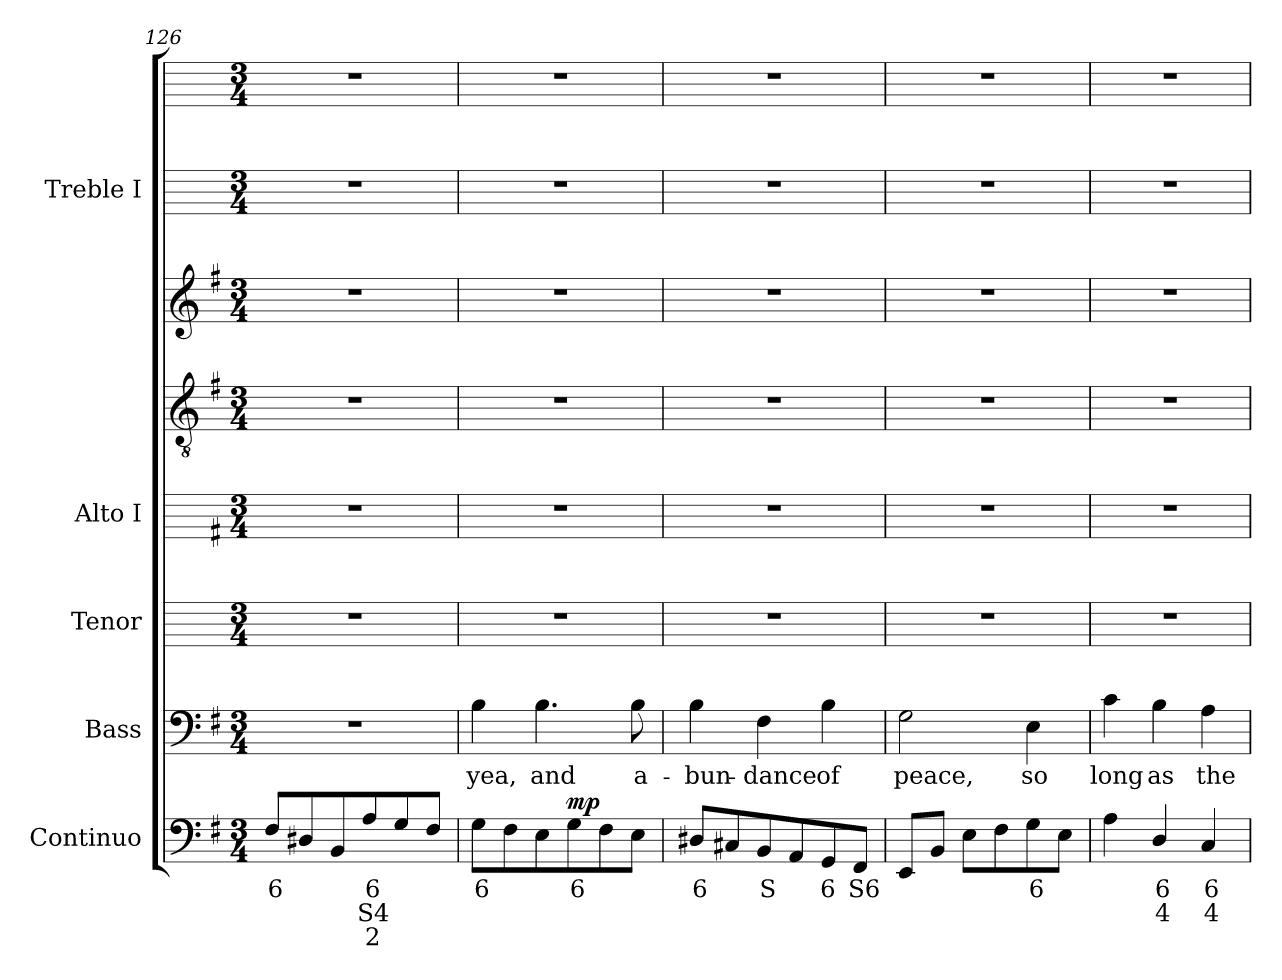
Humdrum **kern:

**kern	**text	**text	**text	**dynam	**kern	**text	**kern	**kern	**kern	**kern	**kern	**kern
*part5	*part5	*part5	*part5	*part5	*part4	*part4	*part3	*part2	*part2	*part2	*part1	*part1
*staff8	*staff8	*staff8	*staff8	*staff8	*staff7	*staff7	*staff6	*staff5	*staff4	*staff3	*staff2	*staff1
*I"Continuo	*	*	*	*	*I"Bass	*	*I"Tenor	*I"Alto I	*	*	*I"Treble I	*
*	*	*	*	*	*I'B	*	*I'T	*I'A	*	*	*	*
!!LO:LB:g=z
*clefF4	*	*	*	*	*clefF4	*	*	*	*clefGv2	*clefG2	*	*
*k[f#]	*	*	*	*	*k[f#]	*	*	*k[f#]	*k[f#]	*k[f#]	*	*
*G:	*	*	*	*	*G:	*	*	*G:	*G:	*G:	*	*
*M3/4	*	*	*	*	*M3/4	*	*M3/4	*M3/4	*M3/4	*M3/4	*M3/4	*M3/4
=126	=126	=126	=126	=126	=126	=126	=126	=126	=126	=126	=126	=126
!	!LO:LY:b	!	!	!	!LO:N:vis=1	!	!	!	!	!	!	!
8F#/L	6	.	.	.	2.r	.	2.r	2.r	2.r	2.r	2.r	2.r
8D#X/	.	.	.	.	.	.	.	.	.	.	.	.
8BB/	.	.	.	.	.	.	.	.	.	.	.	.
!	!LO:LY:b	!LO:LY:b	!LO:LY:b	!	!	!	!	!	!	!	!	!
8A/	6	S4	2	.	.	.	.	.	.	.	.	.
8G/	.	.	.	.	.	.	.	.	.	.	.	.
8F#/J	.	.	.	.	.	.	.	.	.	.	.	.
=127	=127	=127	=127	=127	=127	=127	=127	=127	=127	=127	=127	=127
!	!LO:LY:b	!	!	!	!	!LO:LY:b	!	!	!	!	!	!
8GL	6	.	.	.	4B	yea,	2.r	2.r	2.r	2.r	2.r	2.r
8F#	.	.	.	.	.	.	.	.	.	.	.	.
!	!	!	!	!	!	!LO:LY:b	!	!	!	!	!	!
8E	.	.	.	.	4.B	and	.	.	.	.	.	.
!	!LO:LY:b	!	!	!LO:DY:b	!	!	!	!	!	!	!	!
8G	6	.	.	mp	.	.	.	.	.	.	.	.
8F#	.	.	.	.	.	.	.	.	.	.	.	.
!	!	!	!	!	!	!LO:LY:b	!	!	!	!	!	!
8EJ	.	.	.	.	8B	a-	.	.	.	.	.	.
=128	=128	=128	=128	=128	=128	=128	=128	=128	=128	=128	=128	=128
!	!LO:LY:b	!	!	!	!	!LO:LY:b	!	!	!	!	!	!
8D#XL	6	.	.	.	4B	-bun-	2.r	2.r	2.r	2.r	2.r	2.r
8C#X	.	.	.	.	.	.	.	.	.	.	.	.
!	!LO:LY:b	!	!	!	!	!LO:LY:b	!	!	!	!	!	!
8BB	S	.	.	.	4F#	-dance	.	.	.	.	.	.
8AA	.	.	.	.	.	.	.	.	.	.	.	.
!	!LO:LY:b	!	!	!	!	!LO:LY:b	!	!	!	!	!	!
8GG	6	.	.	.	4B	of	.	.	.	.	.	.
!	!LO:LY:b	!	!	!	!	!	!	!	!	!	!	!
8FF#J	S6	.	.	.	.	.	.	.	.	.	.	.
=129	=129	=129	=129	=129	=129	=129	=129	=129	=129	=129	=129	=129
!	!	!	!	!	!	!LO:LY:b	!	!	!	!	!	!
8EEL	.	.	.	.	2G	peace,	2.r	2.r	2.r	2.r	2.r	2.r
8BBJ	.	.	.	.	.	.	.	.	.	.	.	.
8EL	.	.	.	.	.	.	.	.	.	.	.	.
8F#	.	.	.	.	.	.	.	.	.	.	.	.
!	!LO:LY:b	!	!	!	!	!LO:LY:b	!	!	!	!	!	!
8G	6	.	.	.	4E	so	.	.	.	.	.	.
8EJ	.	.	.	.	.	.	.	.	.	.	.	.
=130	=130	=130	=130	=130	=130	=130	=130	=130	=130	=130	=130	=130
!	!	!	!	!	!	!LO:LY:b	!	!	!	!	!	!
4A	.	.	.	.	4c	long	2.r	2.r	2.r	2.r	2.r	2.r
!	!LO:LY:b	!LO:LY:b	!	!	!	!LO:LY:b	!	!	!	!	!	!
4D/	6	4	.	.	4B	as	.	.	.	.	.	.
!	!LO:LY:b	!LO:LY:b	!	!	!	!LO:LY:b	!	!	!	!	!	!
4C	6	4	.	.	4A	the	.	.	.	.	.	.
=	=	=	=	=	=	=	=	=	=	=	=	=
*-	*-	*-	*-	*-	*-	*-	*-	*-	*-	*-	*-	*-
